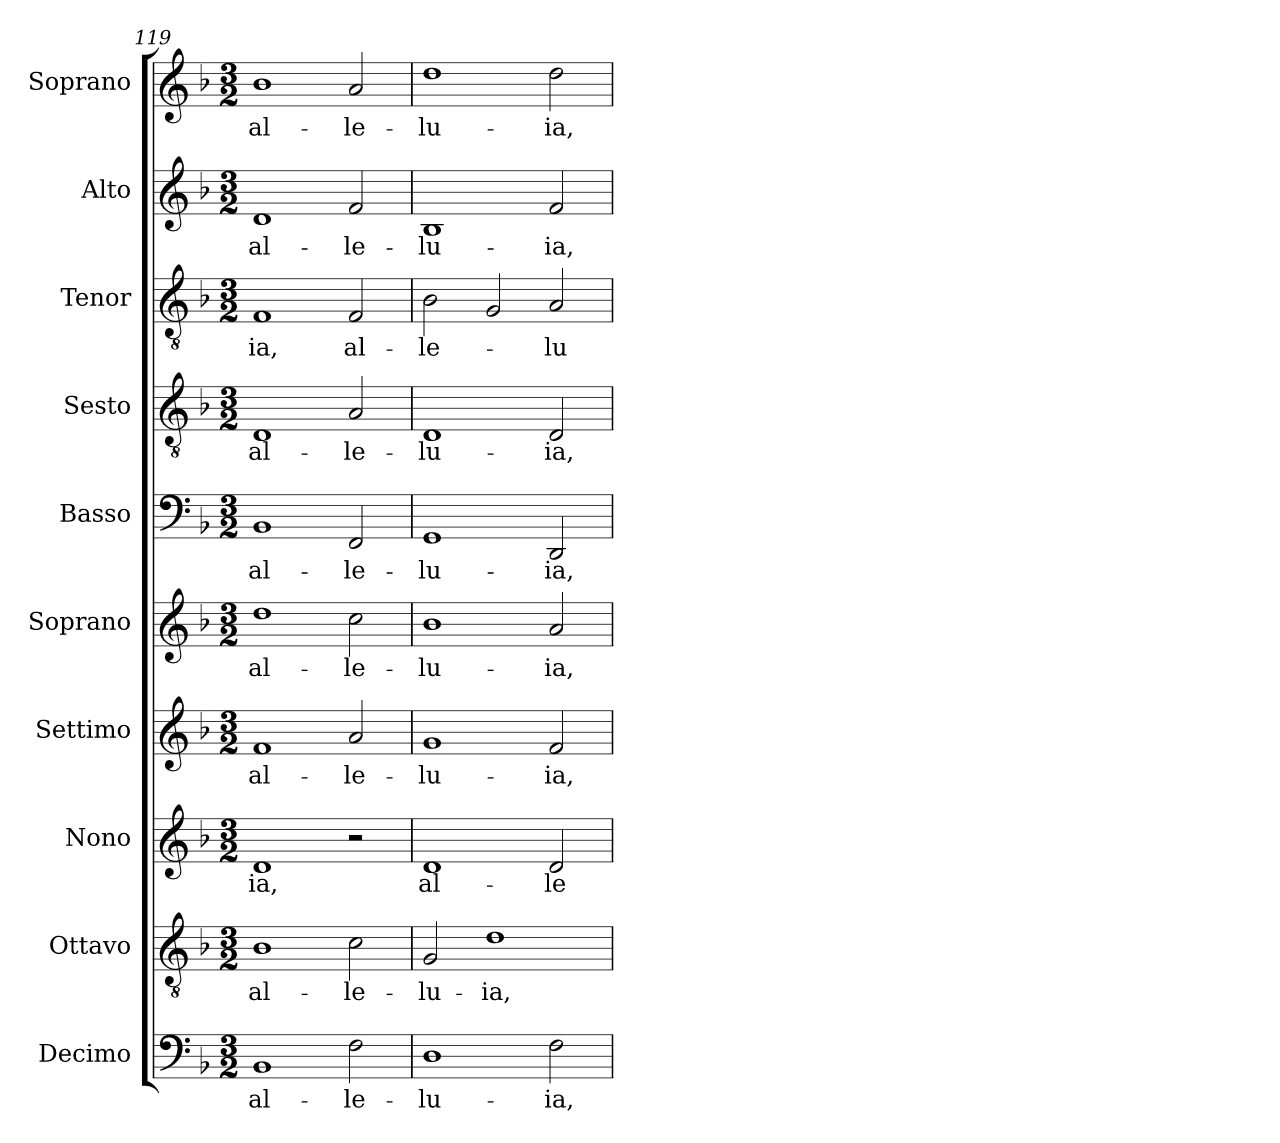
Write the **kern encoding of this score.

**kern	**text	**kern	**text	**kern	**text	**kern	**text	**kern	**text	**kern	**text	**kern	**text	**kern	**text	**kern	**text	**kern	**text
*part10	*part10	*part9	*part9	*part8	*part8	*part7	*part7	*part6	*part6	*part5	*part5	*part4	*part4	*part3	*part3	*part2	*part2	*part1	*part1
*staff10	*staff10	*staff9	*staff9	*staff8	*staff8	*staff7	*staff7	*staff6	*staff6	*staff5	*staff5	*staff4	*staff4	*staff3	*staff3	*staff2	*staff2	*staff1	*staff1
*I"Decimo	*	*I"Ottavo	*	*I"Nono	*	*I"Settimo	*	*I"Soprano	*	*I"Basso	*	*I"Sesto	*	*I"Tenor	*	*I"Alto	*	*I"Soprano	*
*I'Dc.	*	*I'Ot.	*	*I'N.	*	*I'St.	*	*I'S.	*	*I'B.	*	*I'Ss.	*	*I'T.	*	*I'A.	*	*I'S.	*
*clefF4	*	*clefGv2	*	*clefG2	*	*clefG2	*	*clefG2	*	*clefF4	*	*clefGv2	*	*clefGv2	*	*clefG2	*	*clefG2	*
*	*	*ITrd7c12	*	*	*	*	*	*	*	*	*	*ITrd7c12	*	*ITrd7c12	*	*	*	*	*
*k[b-]	*	*k[b-]	*	*k[b-]	*	*k[b-]	*	*k[b-]	*	*k[b-]	*	*k[b-]	*	*k[b-]	*	*k[b-]	*	*k[b-]	*
*F:	*	*F:	*	*F:	*	*F:	*	*F:	*	*F:	*	*F:	*	*F:	*	*F:	*	*F:	*
*M3/2	*	*M3/2	*	*M3/2	*	*M3/2	*	*M3/2	*	*M3/2	*	*M3/2	*	*M3/2	*	*M3/2	*	*M3/2	*
=119	=119	=119	=119	=119	=119	=119	=119	=119	=119	=119	=119	=119	=119	=119	=119	=119	=119	=119	=119
!	!LO:LY:b:color=#000000	!	!	!	!	!	!	!	!	!	!	!	!	!	!	!	!	!	!
!	!	!	!LO:LY:b:color=#000000	!	!	!	!	!	!	!	!	!	!	!	!	!	!	!	!
!	!	!	!	!	!LO:LY:b:color=#000000	!	!	!	!	!	!	!	!	!	!	!	!	!	!
!	!	!	!	!	!	!	!LO:LY:b:color=#000000	!	!	!	!	!	!	!	!	!	!	!	!
!	!	!	!	!	!	!	!	!	!LO:LY:b:color=#000000	!	!	!	!	!	!	!	!	!	!
!	!	!	!	!	!	!	!	!	!	!	!LO:LY:b:color=#000000	!	!	!	!	!	!	!	!
!	!	!	!	!	!	!	!	!	!	!	!	!	!LO:LY:b:color=#000000	!	!	!	!	!	!
!	!	!	!	!	!	!	!	!	!	!	!	!	!	!	!LO:LY:b:color=#000000	!	!	!	!
!	!	!	!	!	!	!	!	!	!	!	!	!	!	!	!	!	!LO:LY:b:color=#000000	!	!
!	!	!	!	!	!	!	!	!	!	!	!	!	!	!	!	!	!	!	!LO:LY:b:color=#000000
1BB-i	al-	1BB-i	al-	1di	-ia,	1fi	al-	1ddi	al-	1BB-i	al-	1DDi	al-	1FFi	-ia,	1di	al-	1b-i	al-
!	!LO:LY:b:color=#000000	!	!	!	!	!	!	!	!	!	!	!	!	!	!	!	!	!	!
!	!	!	!LO:LY:b:color=#000000	!	!	!	!	!	!	!	!	!	!	!	!	!	!	!	!
!	!	!	!	!	!	!	!LO:LY:b:color=#000000	!	!	!	!	!	!	!	!	!	!	!	!
!	!	!	!	!	!	!	!	!	!LO:LY:b:color=#000000	!	!	!	!	!	!	!	!	!	!
!	!	!	!	!	!	!	!	!	!	!	!LO:LY:b:color=#000000	!	!	!	!	!	!	!	!
!	!	!	!	!	!	!	!	!	!	!	!	!	!LO:LY:b:color=#000000	!	!	!	!	!	!
!	!	!	!	!	!	!	!	!	!	!	!	!	!	!	!LO:LY:b:color=#000000	!	!	!	!
!	!	!	!	!	!	!	!	!	!	!	!	!	!	!	!	!	!LO:LY:b:color=#000000	!	!
!	!	!	!	!	!	!	!	!	!	!	!	!	!	!	!	!	!	!	!LO:LY:b:color=#000000
2Fi\	-le-	2Ci\	-le-	2r	.	2ai/	-le-	2cci\	-le-	2FFi/	-le-	2AAi/	-le-	2FFi/	al-	2fi/	-le-	2ai/	-le-
=120	=120	=120	=120	=120	=120	=120	=120	=120	=120	=120	=120	=120	=120	=120	=120	=120	=120	=120	=120
!	!LO:LY:b:color=#000000	!	!	!	!	!	!	!	!	!	!	!	!	!	!	!	!	!	!
!	!	!	!LO:LY:b:color=#000000	!	!	!	!	!	!	!	!	!	!	!	!	!	!	!	!
!	!	!	!	!	!LO:LY:b:color=#000000	!	!	!	!	!	!	!	!	!	!	!	!	!	!
!	!	!	!	!	!	!	!LO:LY:b:color=#000000	!	!	!	!	!	!	!	!	!	!	!	!
!	!	!	!	!	!	!	!	!	!LO:LY:b:color=#000000	!	!	!	!	!	!	!	!	!	!
!	!	!	!	!	!	!	!	!	!	!	!LO:LY:b:color=#000000	!	!	!	!	!	!	!	!
!	!	!	!	!	!	!	!	!	!	!	!	!	!LO:LY:b:color=#000000	!	!	!	!	!	!
!	!	!	!	!	!	!	!	!	!	!	!	!	!	!	!LO:LY:b:color=#000000	!	!	!	!
!	!	!	!	!	!	!	!	!	!	!	!	!	!	!	!	!	!LO:LY:b:color=#000000	!	!
!	!	!	!	!	!	!	!	!	!	!	!	!	!	!	!	!	!	!	!LO:LY:b:color=#000000
1Di	-lu-	2GGi/	-lu-	1di	al-	1gi	-lu-	1b-i	-lu-	1GGi	-lu-	1DDi	-lu-	2BB-i\	-le-	1B-i	-lu-	1ddi	-lu-
!	!	!	!LO:LY:b:color=#000000	!	!	!	!	!	!	!	!	!	!	!	!	!	!	!	!
.	.	1Di	-ia,	.	.	.	.	.	.	.	.	.	.	2GGi/	.	.	.	.	.
!	!LO:LY:b:color=#000000	!	!	!	!	!	!	!	!	!	!	!	!	!	!	!	!	!	!
!	!	!	!	!	!LO:LY:b:color=#000000	!	!	!	!	!	!	!	!	!	!	!	!	!	!
!	!	!	!	!	!	!	!LO:LY:b:color=#000000	!	!	!	!	!	!	!	!	!	!	!	!
!	!	!	!	!	!	!	!	!	!LO:LY:b:color=#000000	!	!	!	!	!	!	!	!	!	!
!	!	!	!	!	!	!	!	!	!	!	!LO:LY:b:color=#000000	!	!	!	!	!	!	!	!
!	!	!	!	!	!	!	!	!	!	!	!	!	!LO:LY:b:color=#000000	!	!	!	!	!	!
!	!	!	!	!	!	!	!	!	!	!	!	!	!	!	!LO:LY:b:color=#000000	!	!	!	!
!	!	!	!	!	!	!	!	!	!	!	!	!	!	!	!	!	!LO:LY:b:color=#000000	!	!
!	!	!	!	!	!	!	!	!	!	!	!	!	!	!	!	!	!	!	!LO:LY:b:color=#000000
2Fi\	-ia,	.	.	2di/	-le-	2fi/	-ia,	2ai/	-ia,	2DDi/	-ia,	2DDi/	-ia,	2AAi/	-lu-	2fi/	-ia,	2ddi\	-ia,
=	=	=	=	=	=	=	=	=	=	=	=	=	=	=	=	=	=	=	=
*-	*-	*-	*-	*-	*-	*-	*-	*-	*-	*-	*-	*-	*-	*-	*-	*-	*-	*-	*-
